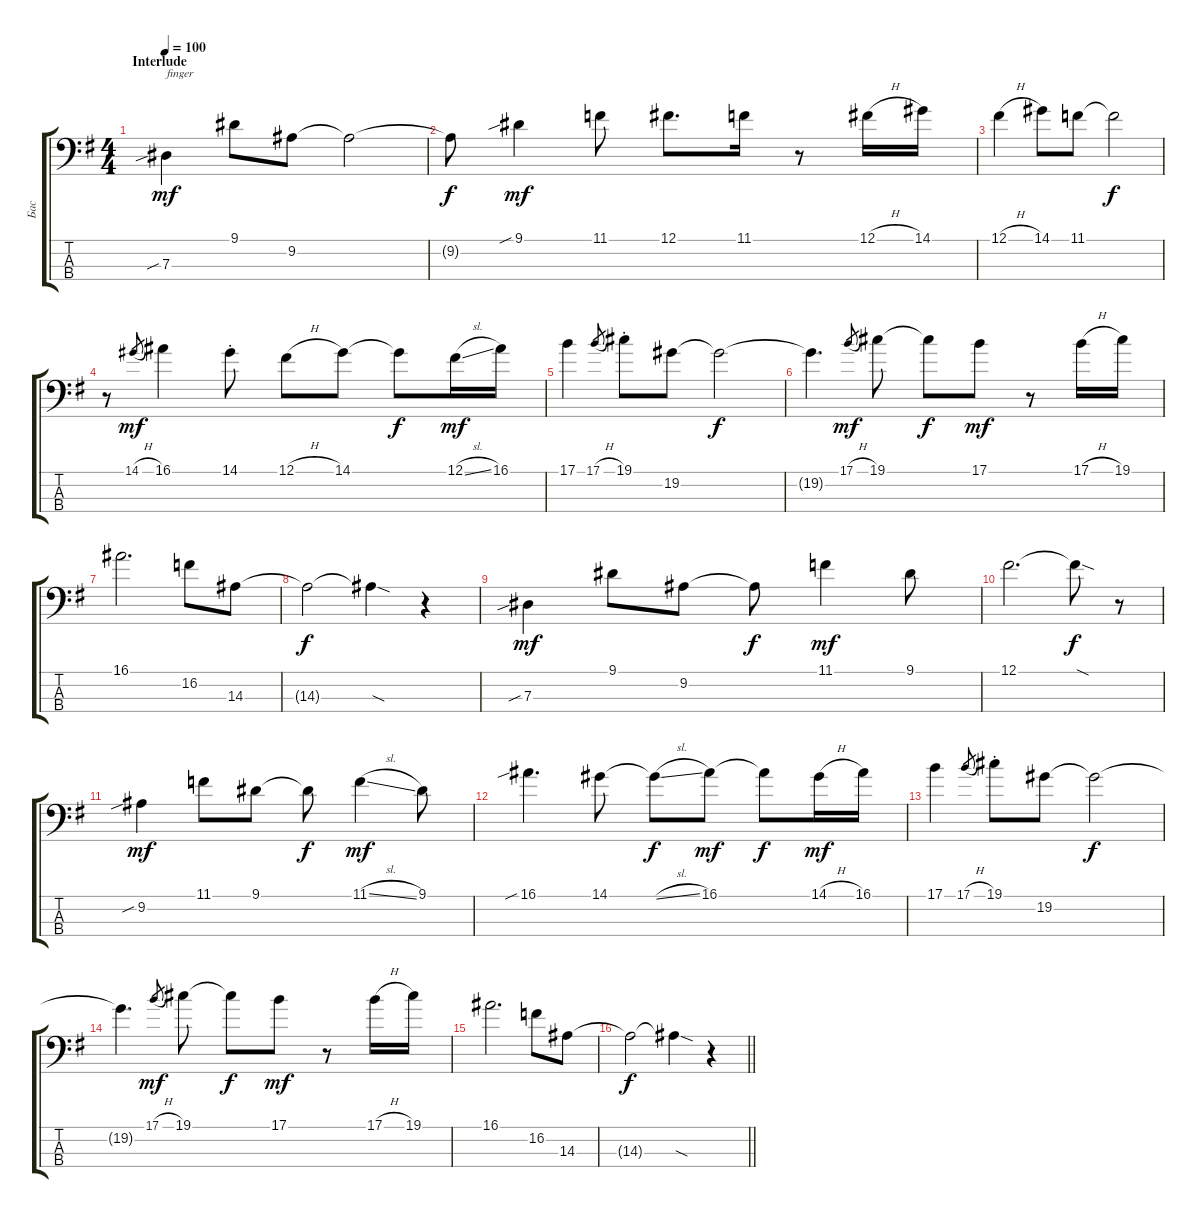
\track ("Бас" "Бас") {instrument electricbassfinger}
\staff {score tabs}
\tuning (Gb2 Db2 Ab1 Db1) {hide}
\ts (4 4)
\section ("" "Interlude")
\tempo 100
\clef f4
\ks eminor
7.3{sib}.4{txt "finger" dy mf} 9.1.8 9.2.8 9.2{t}.2 |
9.2{t}.8{dy f} 9.1{sib}.4{dy mf} 11.1.8 12.1.8{d} 11.1.16 r.8 12.1{h}.16 14.1.16 |
12.1{h}.4 14.1.8 11.1.8 11.1{t}.2{dy f} |
r.8 14.1{h}.8{gr dy mf} 16.1.4 14.1{st}.8 12.1{h}.8 14.1.8 14.1{t}.8{dy f} 12.1{sl}.16{dy mf} 16.1.16 |
17.1.4 17.1{h}.8{gr} 19.1{st}.8 19.2.8 19.2{t}.2{dy f} |
19.2{t}.4{d} 17.1{h}.8{gr dy mf} 19.1.8 19.1{t}.8{dy f} 17.1.8{dy mf} r.8 17.1{h}.16 19.1.16 |
16.1.2{d} 16.2.8 14.3.8 |
14.3{t}.2{dy f} 14.3{sod t}.4 r.4 |
7.3{sib}.4{dy mf} 9.1.8 9.2.8 9.2{t}.8{dy f} 11.1.4{dy mf} 9.1.8 |
12.1.2{d} 12.1{sod t}.8{dy f} r.8 |
9.2{sib}.4{dy mf} 11.1.8 9.1.8 9.1{t}.8{dy f} 11.1{sl}.4{dy mf} 9.1.8 |
16.1{sib}.4{d} 14.1.8 14.1{sl t}.8{dy f} 16.1.8{dy mf} 16.1{t}.8{dy f} 14.1{h}.16{dy mf} 16.1.16 |
17.1.4 17.1{h}.8{gr} 19.1{st}.8 19.2.8 19.2{t}.2{dy f} |
19.2{t}.4{d} 17.1{h}.8{gr dy mf} 19.1.8 19.1{t}.8{dy f} 17.1.8{dy mf} r.8 17.1{h}.16 19.1.16 |
16.1.2{d} 16.2.8 14.3.8 |
\barLineRight lightlight
14.3{t}.2{dy f} 14.3{sod t}.4 r.4
